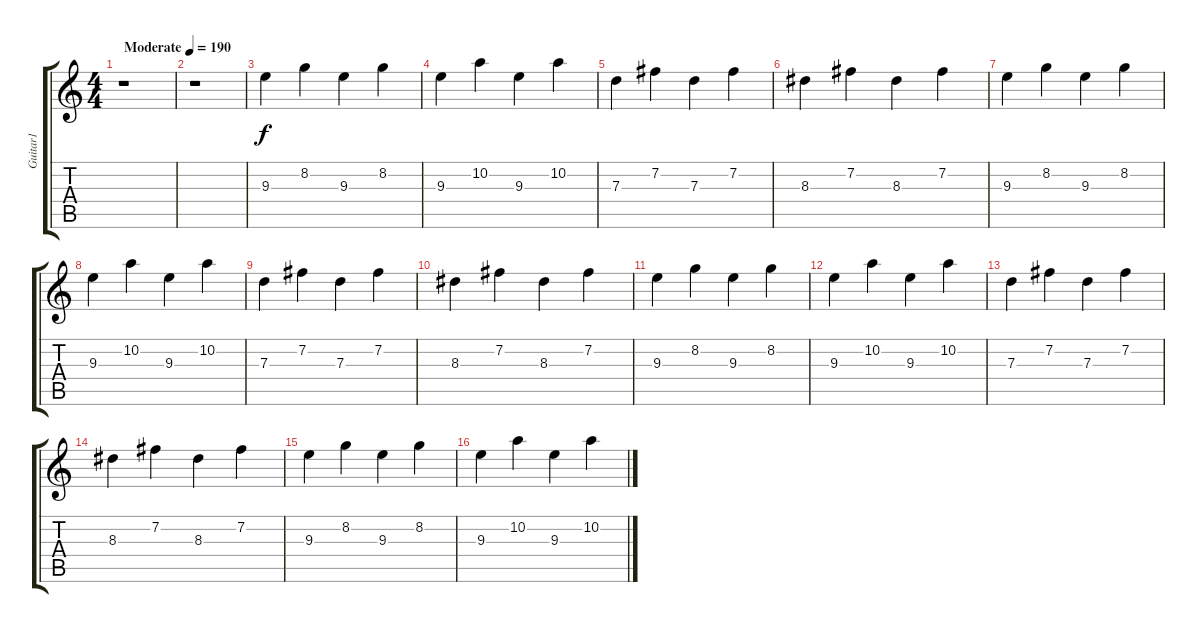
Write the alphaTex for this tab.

\track ("Guitar1" "Guitar1") {instrument distortionguitar}
\staff {score tabs}
\tuning (E4 B3 G3 D3 A2 E2) {hide}
\ts (4 4)
\tempo (190 "Moderate")
\clef g2
\ks c
r.1{dy f instrument distortionguitar} |
r.1 |
9.3.4 8.2.4 9.3.4 8.2.4 |
9.3.4 10.2.4 9.3.4 10.2.4 |
7.3.4 7.2.4 7.3.4 7.2.4 |
8.3.4 7.2.4 8.3.4 7.2.4 |
9.3.4 8.2.4 9.3.4 8.2.4 |
9.3.4 10.2.4 9.3.4 10.2.4 |
7.3.4 7.2.4 7.3.4 7.2.4 |
8.3.4 7.2.4 8.3.4 7.2.4 |
9.3.4 8.2.4 9.3.4 8.2.4 |
9.3.4 10.2.4 9.3.4 10.2.4 |
7.3.4 7.2.4 7.3.4 7.2.4 |
8.3.4 7.2.4 8.3.4 7.2.4 |
9.3.4 8.2.4 9.3.4 8.2.4 |
9.3.4 10.2.4 9.3.4 10.2.4
